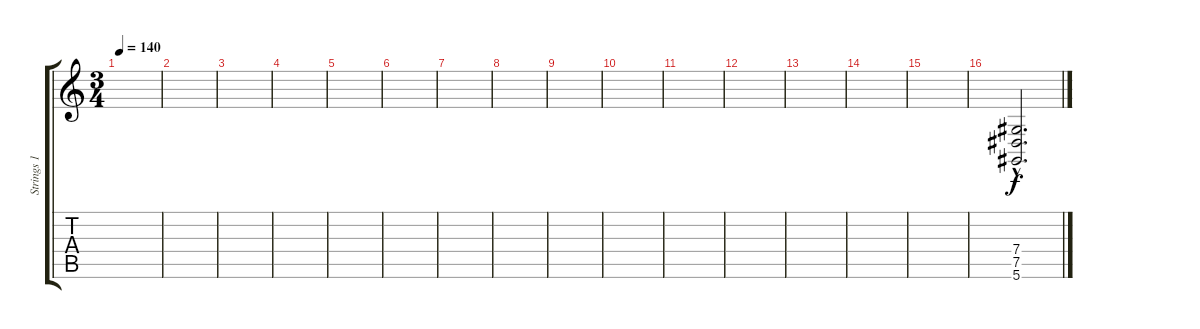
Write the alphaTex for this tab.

\track ("Strings 1" "Strings 1") {instrument stringensemble1}
\staff {score tabs}
\tuning (Eb4 Bb3 Gb3 Db3 Ab2 Eb2) {hide}
\ts (3 4)
\tempo 140
\clef g2
\ks c
|
|
|
|
|
|
|
|
|
|
|
|
|
|
|
(7.4{hac} 7.5{hac} 5.6{hac}).2{d volume 10 balance 2}
